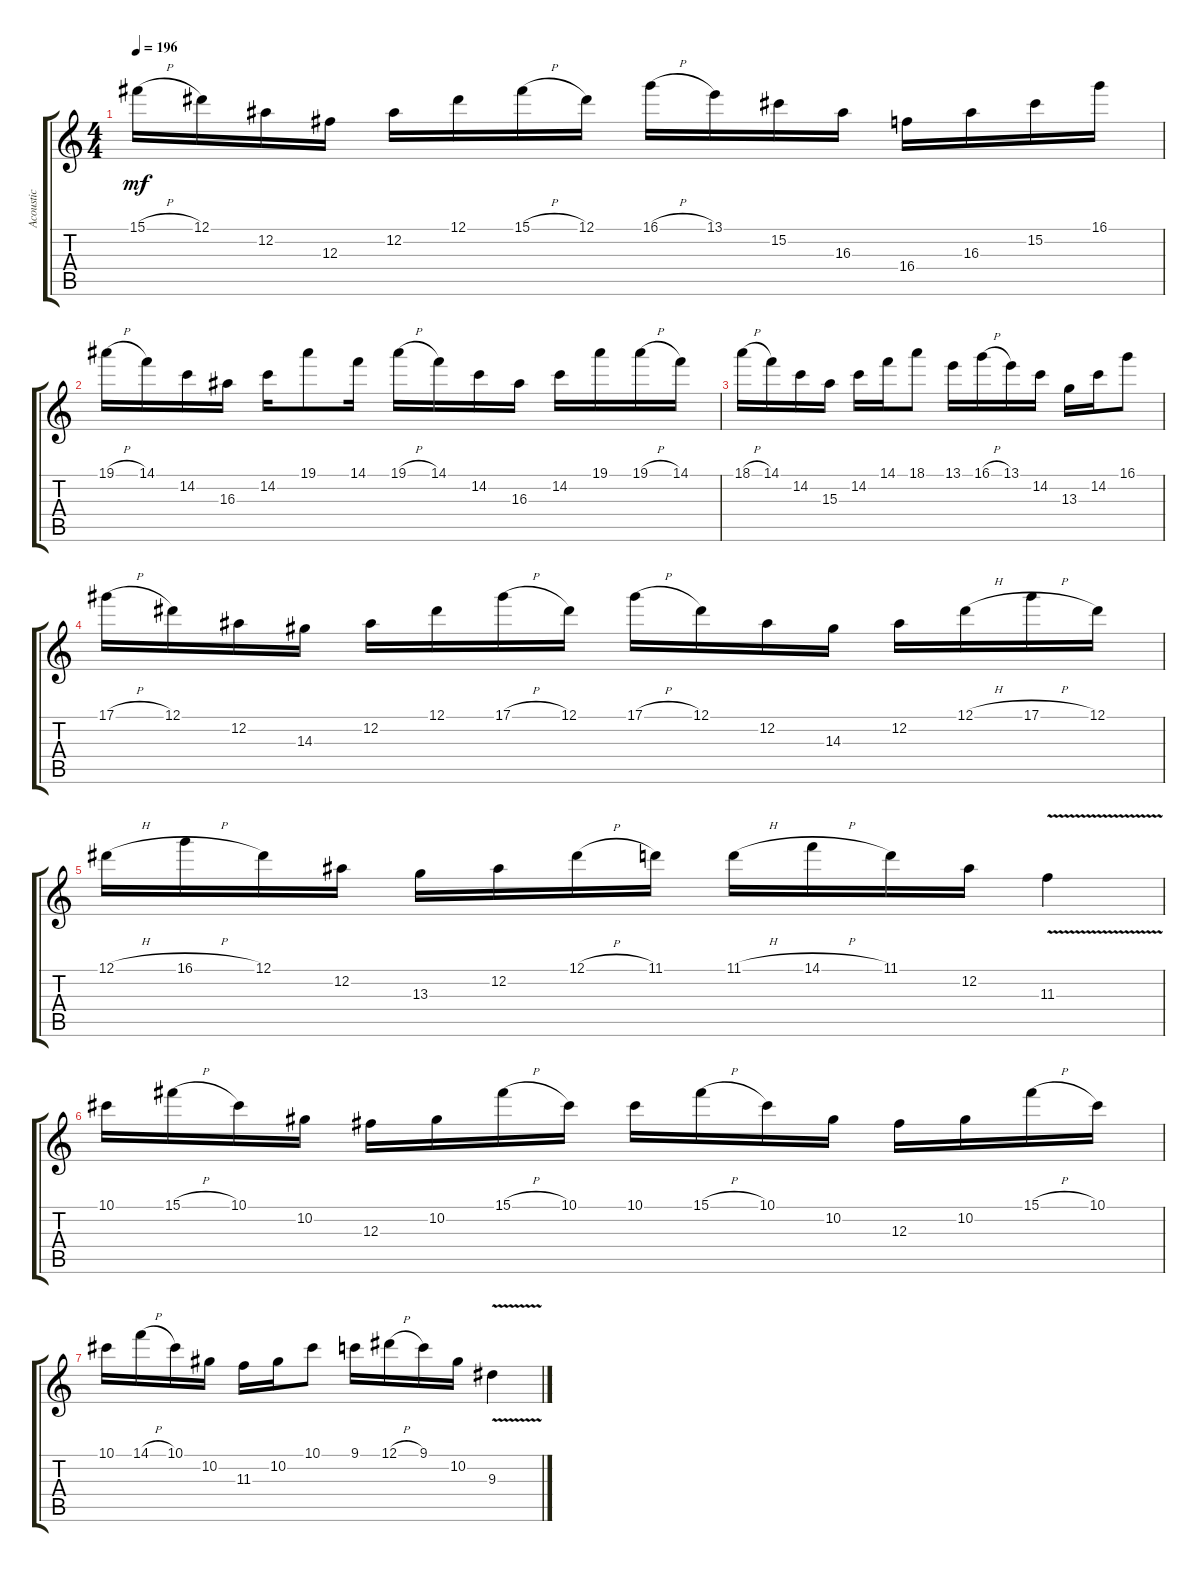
\track ("Acoustic" "Acoustic") {instrument acousticguitarnylon}
\staff {score tabs}
\tuning (Eb4 Bb3 Gb3 Db3 Ab2 Eb2) {hide}
\ts (4 4)
\tempo 196
\clef g2
\ks c
15.1{h}.16{dy mf} 12.1.16 12.2.16 12.3.16 12.2.16 12.1.16 15.1{h}.16 12.1.16 16.1{h}.16 13.1.16 15.2.16 16.3.16 16.4.16 16.3.16 15.2.16 16.1.16 |
19.1{h}.16 14.1.16 14.2.16 16.3.16 14.2.16 19.1.8 14.1.16 19.1{h}.16 14.1.16 14.2.16 16.3.16 14.2.16 19.1.16 19.1{h}.16 14.1.16 |
18.1{h}.16 14.1.16 14.2.16 15.3.16 14.2.16 14.1.16 18.1.8 13.1.16 16.1{h}.16 13.1.16 14.2.16 13.3.16 14.2.16 16.1.8 |
17.1{h}.16 12.1.16 12.2.16 14.3.16 12.2.16 12.1.16 17.1{h}.16 12.1.16 17.1{h}.16 12.1.16 12.2.16 14.3.16 12.2.16 12.1{h}.16 17.1{h}.16 12.1.16 |
12.1{h}.16 16.1{h}.16 12.1.16 12.2.16 13.3.16 12.2.16 12.1{h}.16 11.1.16 11.1{h}.16 14.1{h}.16 11.1.16 12.2.16 11.3{v}.4 |
10.1.16 15.1{h}.16 10.1.16 10.2.16 12.3.16 10.2.16 15.1{h}.16 10.1.16 10.1.16 15.1{h}.16 10.1.16 10.2.16 12.3.16 10.2.16 15.1{h}.16 10.1.16 |
10.1.16 14.1{h}.16 10.1.16 10.2.16 11.3.16 10.2.16 10.1.8 9.1.16 12.1{h}.16 9.1.16 10.2.16 9.3{v}.4
